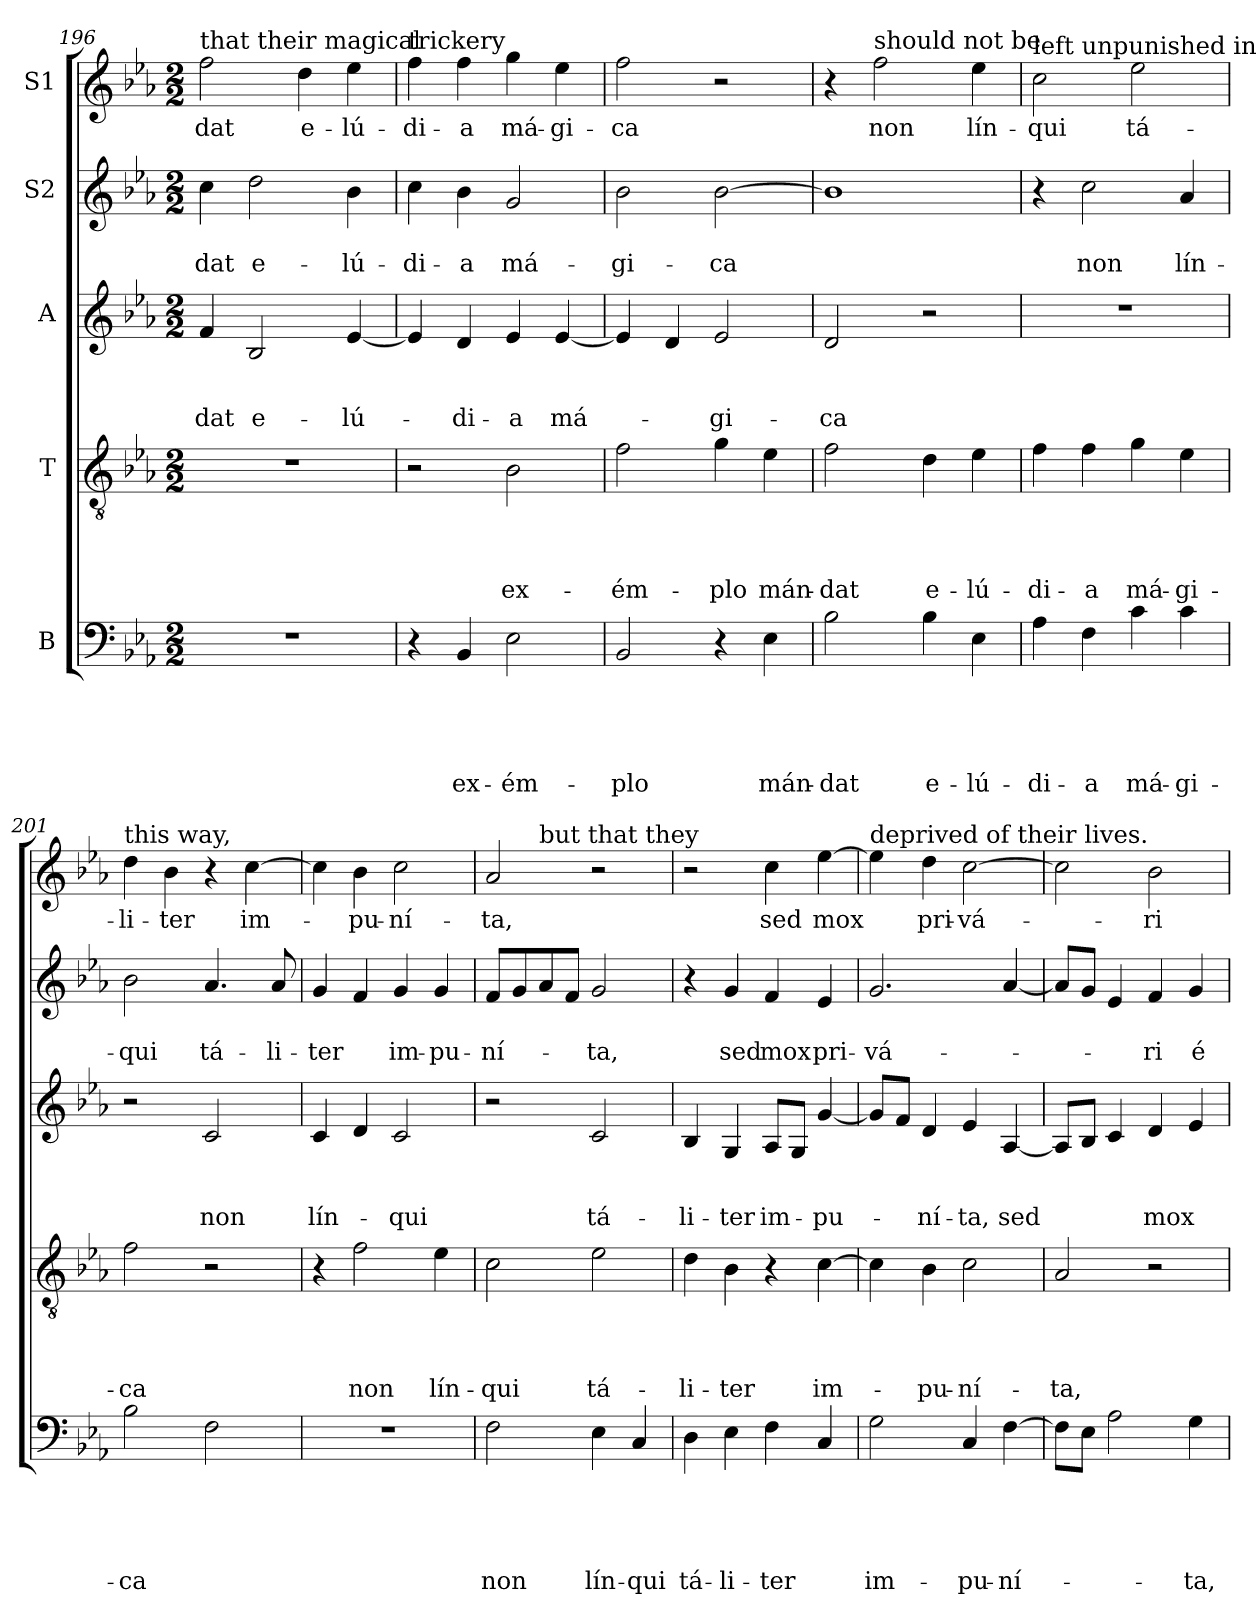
**kern	**text	**text	**text	**text	**text	**kern	**text	**text	**text	**text	**kern	**text	**text	**text	**kern	**text	**text	**kern	**text
*part5	*part5	*part5	*part5	*part5	*part5	*part4	*part4	*part4	*part4	*part4	*part3	*part3	*part3	*part3	*part2	*part2	*part2	*part1	*part1
*staff5	*staff5	*staff5	*staff5	*staff5	*staff5	*staff4	*staff4	*staff4	*staff4	*staff4	*staff3	*staff3	*staff3	*staff3	*staff2	*staff2	*staff2	*staff1	*staff1
*I"B	*	*	*	*	*	*I"T	*	*	*	*	*I"A	*	*	*	*I"S2	*	*	*I"S1	*
*clefF4	*	*	*	*	*	*clefGv2	*	*	*	*	*clefG2	*	*	*	*clefG2	*	*	*clefG2	*
*k[b-e-a-]	*	*	*	*	*	*k[b-e-a-]	*	*	*	*	*k[b-e-a-]	*	*	*	*k[b-e-a-]	*	*	*k[b-e-a-]	*
*E-:	*	*	*	*	*	*E-:	*	*	*	*	*E-:	*	*	*	*E-:	*	*	*E-:	*
*M2/2	*	*	*	*	*	*M2/2	*	*	*	*	*M2/2	*	*	*	*M2/2	*	*	*M2/2	*
=196	=196	=196	=196	=196	=196	=196	=196	=196	=196	=196	=196	=196	=196	=196	=196	=196	=196	=196	=196
!	!	!	!	!	!	!	!	!	!	!	!	!	!	!	!	!	!	!LO:TX:a:t=that their magical	!
!	!	!	!	!	!	!	!	!	!	!	!	!	!	!LO:LY:b	!	!	!LO:LY:b	!	!LO:LY:b
1r	.	.	.	.	.	1r	.	.	.	.	4f/	.	.	-dat	4cc\	.	-dat	2ff\	-dat
!	!	!	!	!	!	!	!	!	!	!	!	!	!	!LO:LY:b	!	!	!LO:LY:b	!	!
.	.	.	.	.	.	.	.	.	.	.	2B-/	.	.	e-	2dd\	.	e-	.	.
!	!	!	!	!	!	!	!	!	!	!	!	!	!	!	!	!	!	!	!LO:LY:b
.	.	.	.	.	.	.	.	.	.	.	.	.	.	.	.	.	.	4dd\	e-
!	!	!	!	!	!	!	!	!	!	!	!	!	!	!LO:LY:b	!	!	!LO:LY:b	!	!LO:LY:b
.	.	.	.	.	.	.	.	.	.	.	[4e-/	.	.	-lú-	4b-\	.	-lú-	4ee-\	-lú-
!!LO:LB:g=z
=197	=197	=197	=197	=197	=197	=197	=197	=197	=197	=197	=197	=197	=197	=197	=197	=197	=197	=197	=197
!	!	!	!	!	!	!	!	!	!	!	!	!	!	!	!	!	!	!LO:TX:a:t=trickery	!
!	!	!	!	!	!	!	!	!	!	!	!	!	!	!	!	!	!LO:LY:b	!	!LO:LY:b
4r	.	.	.	.	.	2r	.	.	.	.	4e-/]	.	.	.	4cc\	.	-di-	4ff\	-di-
!	!	!	!	!	!LO:LY:b	!	!	!	!	!	!	!	!	!LO:LY:b	!	!	!LO:LY:b	!	!LO:LY:b
4BB-/	.	.	.	.	ex-	.	.	.	.	.	4d/	.	.	-di-	4b-\	.	-a	4ff\	-a
!	!	!	!	!	!LO:LY:b	!	!	!	!	!LO:LY:b	!	!	!	!LO:LY:b	!	!	!LO:LY:b	!	!LO:LY:b
2E-\	.	.	.	.	-ém-	2B-\	.	.	.	ex-	4e-/	.	.	-a	2g/	.	má-	4gg\	má-
!	!	!	!	!	!	!	!	!	!	!	!	!	!	!LO:LY:b	!	!	!	!	!LO:LY:b
.	.	.	.	.	.	.	.	.	.	.	[4e-/	.	.	má-	.	.	.	4ee-\	-gi-
=198	=198	=198	=198	=198	=198	=198	=198	=198	=198	=198	=198	=198	=198	=198	=198	=198	=198	=198	=198
!	!	!	!	!	!LO:LY:b	!	!	!	!	!LO:LY:b	!	!	!	!	!	!	!LO:LY:b	!	!LO:LY:b
2BB-/	.	.	.	.	-plo	2f\	.	.	.	-ém-	4e-/]	.	.	.	2b-\	.	-gi-	2ff\	-ca
.	.	.	.	.	.	.	.	.	.	.	4d/	.	.	.	.	.	.	.	.
!	!	!	!	!	!	!	!	!	!	!LO:LY:b	!	!	!	!LO:LY:b	!	!	!LO:LY:b	!	!
4r	.	.	.	.	.	4g\	.	.	.	-plo	2e-/	.	.	-gi-	[2b-\	.	-ca	2r	.
!	!	!	!	!	!LO:LY:b	!	!	!	!	!LO:LY:b	!	!	!	!	!	!	!	!	!
4E-\	.	.	.	.	mán-	4e-\	.	.	.	mán-	.	.	.	.	.	.	.	.	.
=199	=199	=199	=199	=199	=199	=199	=199	=199	=199	=199	=199	=199	=199	=199	=199	=199	=199	=199	=199
!	!	!	!	!	!LO:LY:b	!	!	!	!	!LO:LY:b	!	!	!	!LO:LY:b	!	!	!	!	!
2B-\	.	.	.	.	-dat	2f\	.	.	.	-dat	2d/	.	.	-ca	1b-]	.	.	4r	.
!	!	!	!	!	!	!	!	!	!	!	!	!	!	!	!	!	!	!LO:TX:a:t=should not be	!
!	!	!	!	!	!	!	!	!	!	!	!	!	!	!	!	!	!	!	!LO:LY:b
.	.	.	.	.	.	.	.	.	.	.	.	.	.	.	.	.	.	2ff\	non
!	!	!	!	!	!LO:LY:b	!	!	!	!	!LO:LY:b	!	!	!	!	!	!	!	!	!
4B-\	.	.	.	.	e-	4d\	.	.	.	e-	2r	.	.	.	.	.	.	.	.
!	!	!	!	!	!LO:LY:b	!	!	!	!	!LO:LY:b	!	!	!	!	!	!	!	!	!LO:LY:b
4E-\	.	.	.	.	-lú-	4e-\	.	.	.	-lú-	.	.	.	.	.	.	.	4ee-\	lín-
=200	=200	=200	=200	=200	=200	=200	=200	=200	=200	=200	=200	=200	=200	=200	=200	=200	=200	=200	=200
!	!	!	!	!	!	!	!	!	!	!	!	!	!	!	!	!	!	!LO:TX:a:t=left unpunished in	!
!	!	!	!	!	!LO:LY:b	!	!	!	!	!LO:LY:b	!	!	!	!	!	!	!	!	!LO:LY:b
4A-\	.	.	.	.	-di-	4f\	.	.	.	-di-	1r	.	.	.	4r	.	.	2cc\	-qui
!	!	!	!	!	!LO:LY:b	!	!	!	!	!LO:LY:b	!	!	!	!	!	!	!LO:LY:b	!	!
4F\	.	.	.	.	-a	4f\	.	.	.	-a	.	.	.	.	2cc\	.	non	.	.
!	!	!	!	!	!LO:LY:b	!	!	!	!	!LO:LY:b	!	!	!	!	!	!	!	!	!LO:LY:b
4c\	.	.	.	.	má-	4g\	.	.	.	má-	.	.	.	.	.	.	.	2ee-\	tá-
!	!	!	!	!	!LO:LY:b	!	!	!	!	!LO:LY:b	!	!	!	!	!	!	!LO:LY:b	!	!
4c\	.	.	.	.	-gi-	4e-\	.	.	.	-gi-	.	.	.	.	4a-/	.	lín-	.	.
=201	=201	=201	=201	=201	=201	=201	=201	=201	=201	=201	=201	=201	=201	=201	=201	=201	=201	=201	=201
!	!	!	!	!	!	!	!	!	!	!	!	!	!	!	!	!	!	!LO:TX:a:t=this way,	!
!	!	!	!	!	!LO:LY:b	!	!	!	!	!LO:LY:b	!	!	!	!	!	!	!LO:LY:b	!	!LO:LY:b
2B-\	.	.	.	.	-ca	2f\	.	.	.	-ca	2r	.	.	.	2b-\	.	-qui	4dd\	-li-
!	!	!	!	!	!	!	!	!	!	!	!	!	!	!	!	!	!	!	!LO:LY:b
.	.	.	.	.	.	.	.	.	.	.	.	.	.	.	.	.	.	4b-\	-ter
!	!	!	!	!	!	!	!	!	!	!	!	!	!	!LO:LY:b	!	!	!LO:LY:b	!	!
2F\	.	.	.	.	.	2r	.	.	.	.	2c/	.	.	non	4.a-/	.	tá-	4r	.
!	!	!	!	!	!	!	!	!	!	!	!	!	!	!	!	!	!	!	!LO:LY:b
.	.	.	.	.	.	.	.	.	.	.	.	.	.	.	.	.	.	[4cc\	im-
!	!	!	!	!	!	!	!	!	!	!	!	!	!	!	!	!	!LO:LY:b	!	!
.	.	.	.	.	.	.	.	.	.	.	.	.	.	.	8a-/	.	-li-	.	.
=202	=202	=202	=202	=202	=202	=202	=202	=202	=202	=202	=202	=202	=202	=202	=202	=202	=202	=202	=202
!	!	!	!	!	!	!	!	!	!	!	!	!	!	!LO:LY:b	!	!	!LO:LY:b	!	!
1r	.	.	.	.	.	4r	.	.	.	.	4c/	.	.	lín-	4g/	.	-ter	4cc\]	.
!	!	!	!	!	!	!	!	!	!	!LO:LY:b	!	!	!	!	!	!	!	!	!LO:LY:b
.	.	.	.	.	.	2f\	.	.	.	non	4d/	.	.	.	4f/	.	.	4b-\	-pu-
!	!	!	!	!	!	!	!	!	!	!	!	!	!	!LO:LY:b	!	!	!LO:LY:b	!	!LO:LY:b
.	.	.	.	.	.	.	.	.	.	.	2c/	.	.	-qui	4g/	.	im-	2cc\	-ní-
!	!	!	!	!	!	!	!	!	!	!LO:LY:b	!	!	!	!	!	!	!LO:LY:b	!	!
.	.	.	.	.	.	4e-\	.	.	.	lín-	.	.	.	.	4g/	.	-pu-	.	.
!!LO:PB:g=z
=203	=203	=203	=203	=203	=203	=203	=203	=203	=203	=203	=203	=203	=203	=203	=203	=203	=203	=203	=203
!	!	!	!	!	!LO:LY:b	!	!	!	!	!LO:LY:b	!	!	!	!	!	!	!LO:LY:b	!	!LO:LY:b
*	*	*	*	*	*	*	*	*	*	*	*	*	*	*	*	*	*	*^	*
2F\	.	.	.	.	non	2c\	.	.	.	-qui	2r	.	.	.	8f/L	.	-ní-	2a-/	4ryy	-ta,
.	.	.	.	.	.	.	.	.	.	.	.	.	.	.	8g/	.	.	.	.	.
!	!	!	!	!	!	!	!	!	!	!	!	!	!	!	!	!	!	!	!LO:TX:a:t=but that they	!
.	.	.	.	.	.	.	.	.	.	.	.	.	.	.	8a-/	.	.	.	2.ryy	.
.	.	.	.	.	.	.	.	.	.	.	.	.	.	.	8f/J	.	.	.	.	.
!	!	!	!	!	!LO:LY:b	!	!	!	!	!LO:LY:b	!	!	!	!LO:LY:b	!	!	!LO:LY:b	!	!	!
4E-\	.	.	.	.	lín-	2e-\	.	.	.	tá-	2c/	.	.	tá-	2g/	.	-ta,	2r	.	.
!	!	!	!	!	!LO:LY:b	!	!	!	!	!	!	!	!	!	!	!	!	!	!	!
4C/	.	.	.	.	-qui	.	.	.	.	.	.	.	.	.	.	.	.	.	.	.
=204	=204	=204	=204	=204	=204	=204	=204	=204	=204	=204	=204	=204	=204	=204	=204	=204	=204	=204	=204	=204
!	!	!	!	!	!	!	!	!	!	!	!	!	!	!	!	!	!	!LO:TX:a:t=should be quickly	!	!
!	!	!	!	!	!LO:LY:b	!	!	!	!	!LO:LY:b	!	!	!	!LO:LY:b	!	!	!	!	!	!
*	*	*	*	*	*	*	*	*	*	*	*	*	*	*	*	*	*	*v	*v	*
4D\	.	.	.	.	tá-	4d\	.	.	.	-li-	4B-/	.	.	-li-	4r	.	.	2r	.
!	!	!	!	!	!LO:LY:b	!	!	!	!	!LO:LY:b	!	!	!	!LO:LY:b	!	!	!LO:LY:b	!	!
4E-\	.	.	.	.	-li-	4B-\	.	.	.	-ter	4G/	.	.	-ter	4g/	.	sed	.	.
!	!	!	!	!	!LO:LY:b	!	!	!	!	!	!	!	!	!LO:LY:b	!	!	!LO:LY:b	!	!LO:LY:b
4F\	.	.	.	.	-ter	4r	.	.	.	.	8A-/L	.	.	im-	4f/	.	mox	4cc\	sed
.	.	.	.	.	.	.	.	.	.	.	8G/J	.	.	.	.	.	.	.	.
!	!	!	!	!	!	!	!	!	!	!LO:LY:b	!	!	!	!LO:LY:b	!	!	!LO:LY:b	!	!LO:LY:b
4C/	.	.	.	.	.	[4c\	.	.	.	im-	[4g/	.	.	-pu-	4e-/	.	pri-	[4ee-\	mox
=205	=205	=205	=205	=205	=205	=205	=205	=205	=205	=205	=205	=205	=205	=205	=205	=205	=205	=205	=205
!	!	!	!	!	!	!	!	!	!	!	!	!	!	!	!	!	!	!LO:TX:a:t=deprived of their lives.	!
!	!	!	!	!	!LO:LY:b	!	!	!	!	!	!	!	!	!	!	!	!LO:LY:b	!	!
2G\	.	.	.	.	im-	4c\]	.	.	.	.	8g/L]	.	.	.	2.g/	.	-vá-	4ee-\]	.
.	.	.	.	.	.	.	.	.	.	.	8f/J	.	.	.	.	.	.	.	.
!	!	!	!	!	!	!	!	!	!	!LO:LY:b	!	!	!	!LO:LY:b	!	!	!	!	!LO:LY:b
.	.	.	.	.	.	4B-\	.	.	.	-pu-	4d/	.	.	-ní-	.	.	.	4dd\	pri-
!	!	!	!	!	!LO:LY:b	!	!	!	!	!LO:LY:b	!	!	!	!LO:LY:b	!	!	!	!	!LO:LY:b
4C/	.	.	.	.	-pu-	2c\	.	.	.	-ní-	4e-/	.	.	-ta,	.	.	.	[2cc\	-vá-
!	!	!	!	!	!LO:LY:b	!	!	!	!	!	!	!	!	!LO:LY:b	!	!	!	!	!
[4F\	.	.	.	.	-ní-	.	.	.	.	.	[4A-/	.	.	sed	[4a-/	.	.	.	.
=206	=206	=206	=206	=206	=206	=206	=206	=206	=206	=206	=206	=206	=206	=206	=206	=206	=206	=206	=206
!	!	!	!	!	!	!	!	!	!	!LO:LY:b	!	!	!	!	!	!	!	!	!
8F\L]	.	.	.	.	.	2A-/	.	.	.	-ta,	8A-/L]	.	.	.	8a-/L]	.	.	2cc\]	.
8E-\J	.	.	.	.	.	.	.	.	.	.	8B-/J	.	.	.	8g/J	.	.	.	.
2A-\	.	.	.	.	.	.	.	.	.	.	4c/	.	.	.	4e-/	.	.	.	.
!	!	!	!	!	!	!	!	!	!	!	!	!	!	!LO:LY:b	!	!	!LO:LY:b	!	!LO:LY:b
.	.	.	.	.	.	2r	.	.	.	.	4d/	.	.	mox	4f/	.	-ri	2b-\	-ri
!	!	!	!	!	!LO:LY:b	!	!	!	!	!	!	!	!	!	!	!	!LO:LY:b	!	!
4G\	.	.	.	.	-ta,	.	.	.	.	.	4e-/	.	.	.	4g/	.	é-	.	.
=	=	=	=	=	=	=	=	=	=	=	=	=	=	=	=	=	=	=	=
*-	*-	*-	*-	*-	*-	*-	*-	*-	*-	*-	*-	*-	*-	*-	*-	*-	*-	*-	*-
